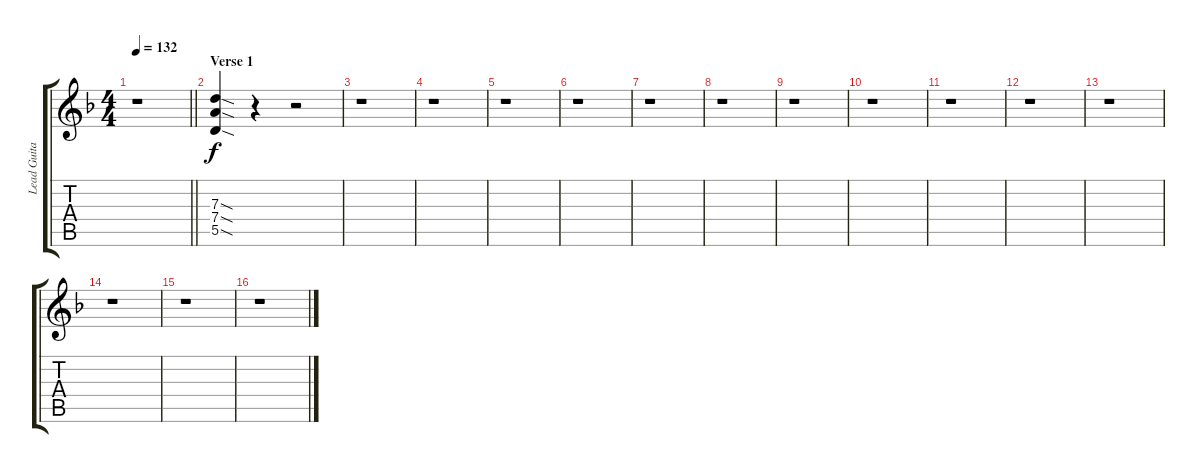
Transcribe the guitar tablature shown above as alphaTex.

\track ("Lead Guitar" "Lead Guita") {instrument distortionguitar}
\staff {score tabs}
\tuning (E4 B3 G3 D3 A2 E2) {hide}
\ts (4 4)
\tempo 132
\clef g2
\barLineRight lightlight
\ks f
r.1{dy f} |
\section ("" "Verse 1")
(7.3{sod} 7.4{sod} 5.5{sod}).4{volume 6} r.4 r.2 |
r.1 |
r.1 |
r.1 |
r.1 |
r.1 |
r.1 |
r.1 |
r.1 |
r.1 |
r.1 |
r.1 |
r.1 |
r.1 |
r.1
